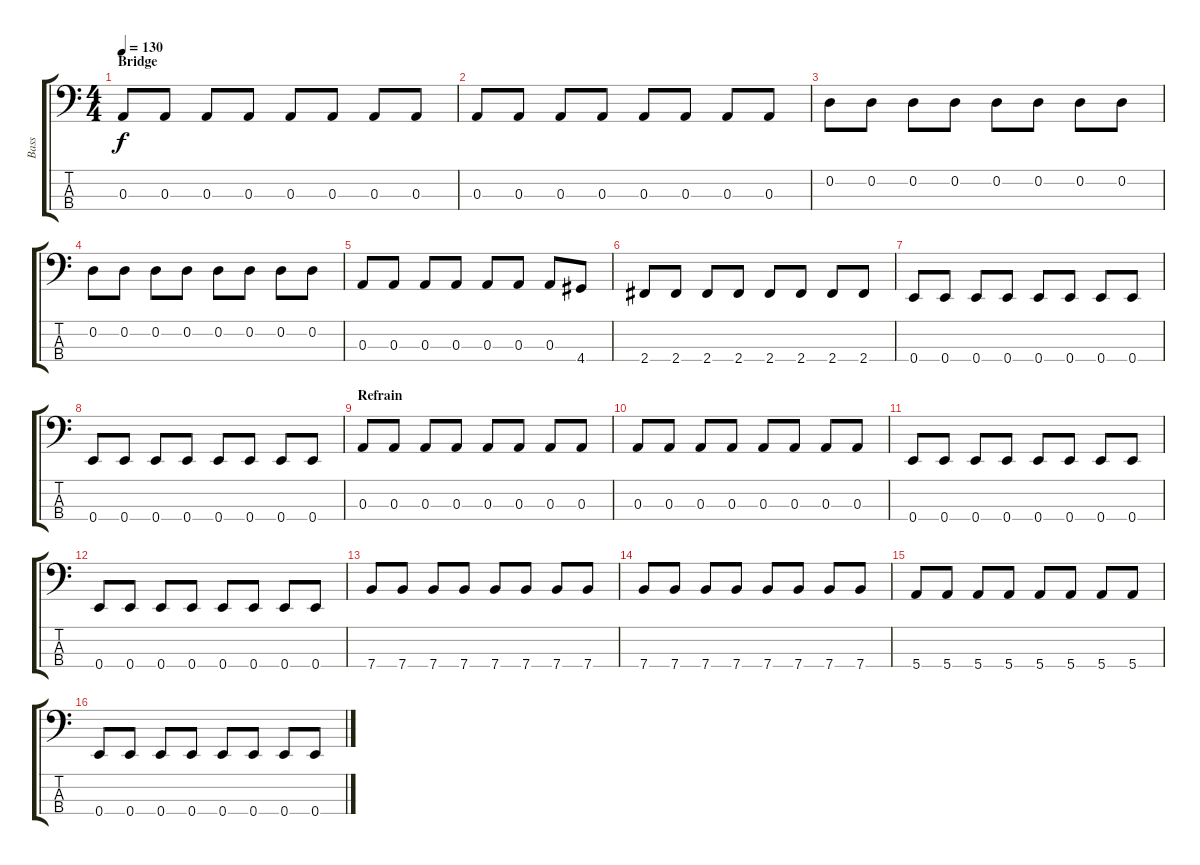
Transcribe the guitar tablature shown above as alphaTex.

\track ("Bass" "Bass") {instrument electricbassfinger}
\staff {score tabs}
\tuning (G2 D2 A1 E1) {hide}
\ts (4 4)
\section ("" "Bridge")
\tempo 130
\clef f4
\ks c
0.3.8{dy f} 0.3.8 0.3.8 0.3.8 0.3.8 0.3.8 0.3.8 0.3.8 |
0.3.8 0.3.8 0.3.8 0.3.8 0.3.8 0.3.8 0.3.8 0.3.8 |
0.2.8 0.2.8 0.2.8 0.2.8 0.2.8 0.2.8 0.2.8 0.2.8 |
0.2.8 0.2.8 0.2.8 0.2.8 0.2.8 0.2.8 0.2.8 0.2.8 |
0.3.8 0.3.8 0.3.8 0.3.8 0.3.8 0.3.8 0.3.8 4.4.8 |
2.4.8 2.4.8 2.4.8 2.4.8 2.4.8 2.4.8 2.4.8 2.4.8 |
0.4.8 0.4.8 0.4.8 0.4.8 0.4.8 0.4.8 0.4.8 0.4.8 |
0.4.8 0.4.8 0.4.8 0.4.8 0.4.8 0.4.8 0.4.8 0.4.8 |
\section ("" "Refrain")
0.3.8 0.3.8 0.3.8 0.3.8 0.3.8 0.3.8 0.3.8 0.3.8 |
0.3.8 0.3.8 0.3.8 0.3.8 0.3.8 0.3.8 0.3.8 0.3.8 |
0.4.8 0.4.8 0.4.8 0.4.8 0.4.8 0.4.8 0.4.8 0.4.8 |
0.4.8 0.4.8 0.4.8 0.4.8 0.4.8 0.4.8 0.4.8 0.4.8 |
7.4.8 7.4.8 7.4.8 7.4.8 7.4.8 7.4.8 7.4.8 7.4.8 |
7.4.8 7.4.8 7.4.8 7.4.8 7.4.8 7.4.8 7.4.8 7.4.8 |
5.4.8 5.4.8 5.4.8 5.4.8 5.4.8 5.4.8 5.4.8 5.4.8 |
0.4.8 0.4.8 0.4.8 0.4.8 0.4.8 0.4.8 0.4.8 0.4.8
